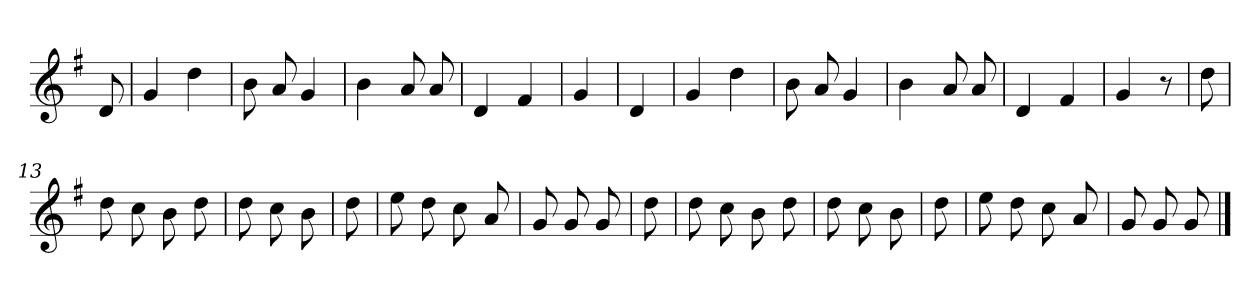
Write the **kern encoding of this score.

**kern
*part1
*staff1
*clefG2
*k[f#]
*G:
=
8d
=1
4g
4dd
=2
8b
8a
4g
=3
4b
8a
8a
=4
4d
4f#
=5
4g
=6
4d
=7
4g
4dd
=8
8b
8a
4g
=9
4b
8a
8a
=10
4d
4f#
=11
4g
8r
=12
8dd
=13
8dd
8cc
8b
8dd
=14
8dd
8cc
8b
=15
8dd
=16
8ee
8dd
8cc
8a
=17
8g
8g
8g
=18
8dd
=19
8dd
8cc
8b
8dd
=20
8dd
8cc
8b
=21
8dd
=22
8ee
8dd
8cc
8a
=23
8g
8g
8g
==
*-
